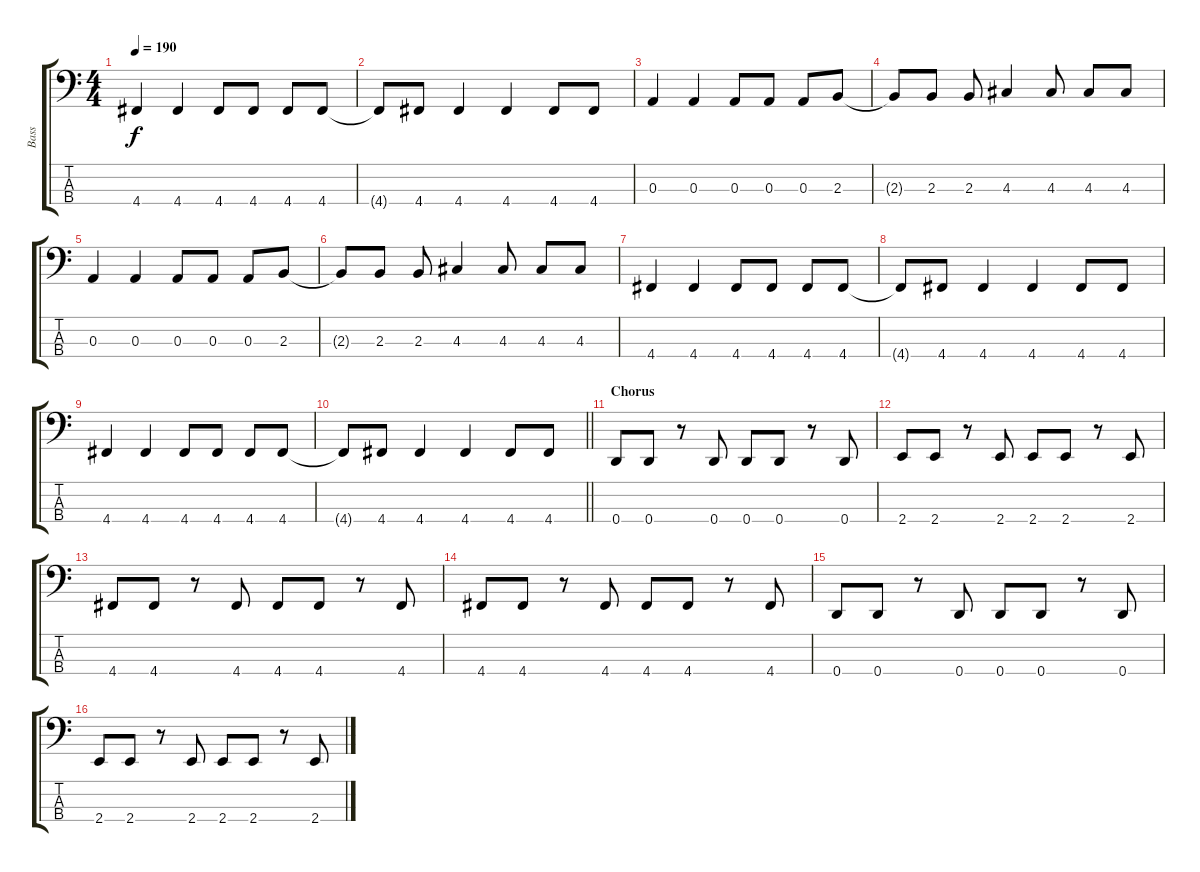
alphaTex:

\track ("Bass" "Bass") {instrument electricbassfinger}
\staff {score tabs}
\tuning (G2 D2 A1 D1) {hide}
\ts (4 4)
\tempo 190
\clef f4
\ks c
4.4.4{dy f} 4.4.4 4.4.8 4.4.8 4.4.8 4.4.8 |
4.4{t}.8 4.4.8 4.4.4 4.4.4 4.4.8 4.4.8 |
0.3.4 0.3.4 0.3.8 0.3.8 0.3.8 2.3.8 |
2.3{t}.8 2.3.8 2.3.8 4.3.4 4.3.8 4.3.8 4.3.8 |
0.3.4 0.3.4 0.3.8 0.3.8 0.3.8 2.3.8 |
2.3{t}.8 2.3.8 2.3.8 4.3.4 4.3.8 4.3.8 4.3.8 |
4.4.4 4.4.4 4.4.8 4.4.8 4.4.8 4.4.8 |
4.4{t}.8 4.4.8 4.4.4 4.4.4 4.4.8 4.4.8 |
4.4.4 4.4.4 4.4.8 4.4.8 4.4.8 4.4.8 |
\barLineRight lightlight
4.4{t}.8 4.4.8 4.4.4 4.4.4 4.4.8 4.4.8 |
\section ("" "Chorus")
0.4.8 0.4.8 r.8 0.4.8 0.4.8 0.4.8 r.8 0.4.8 |
2.4.8 2.4.8 r.8 2.4.8 2.4.8 2.4.8 r.8 2.4.8 |
4.4.8 4.4.8 r.8 4.4.8 4.4.8 4.4.8 r.8 4.4.8 |
4.4.8 4.4.8 r.8 4.4.8 4.4.8 4.4.8 r.8 4.4.8 |
0.4.8 0.4.8 r.8 0.4.8 0.4.8 0.4.8 r.8 0.4.8 |
2.4.8 2.4.8 r.8 2.4.8 2.4.8 2.4.8 r.8 2.4.8
